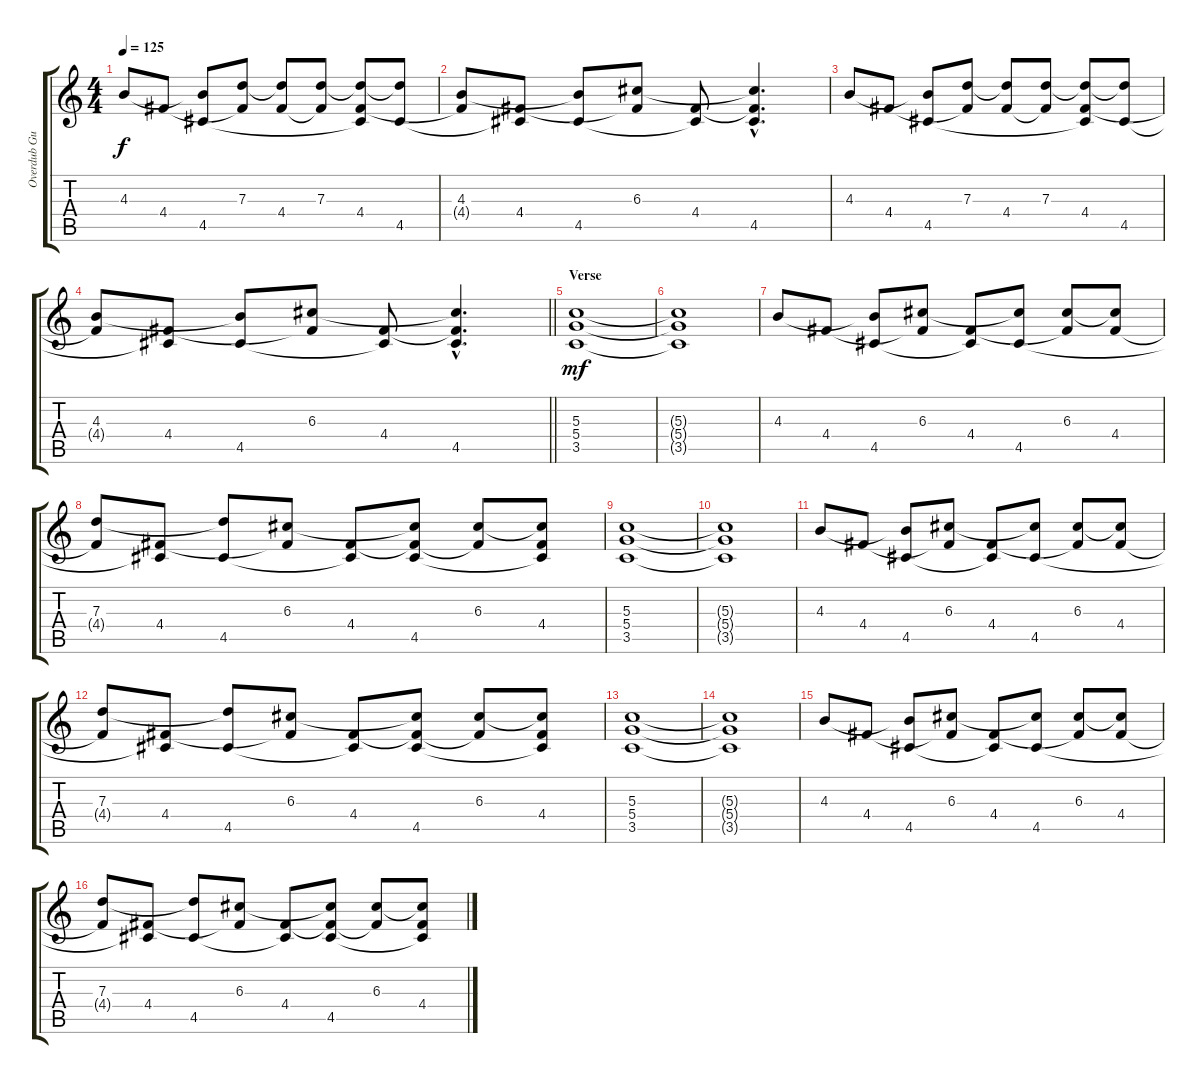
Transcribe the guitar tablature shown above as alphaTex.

\track ("Overdub Guitar" "Overdub Gu") {instrument overdrivenguitar}
\staff {score tabs}
\tuning (E4 B3 G3 D3 A2 D2) {hide}
\ts (4 4)
\tempo 125
\clef g2
\ks c
4.3.8{dy f} 4.4.8 (4.3{t} 4.5).8 (7.3 4.4{t}).8 (7.3{t} 4.4).8 (7.3 4.4{t}).8 (7.3{t} 4.4 4.5{t}).8 (7.3{t} 4.5).8 |
(4.3 4.4{t}).8 (4.4 4.5{t}).8 (4.3{t} 4.5).8 (6.3 4.4{t}).8 (4.4 4.5{t}).8 (6.3{hac t} 4.4{hac t} 4.5{hac}).4{d} |
4.3.8 4.4.8 (4.3{t} 4.5).8 (7.3 4.4{t}).8 (7.3{t} 4.4).8 (7.3 4.4{t}).8 (7.3{t} 4.4 4.5{t}).8 (7.3{t} 4.5).8 |
\barLineRight lightlight
(4.3 4.4{t}).8 (4.4 4.5{t}).8 (4.3{t} 4.5).8 (6.3 4.4{t}).8 (4.4 4.5{t}).8 (6.3{hac t} 4.4{hac t} 4.5{hac}).4{d} |
\section ("" "Verse")
(5.3 5.4 3.5).1{dy mf} |
(5.3{t} 5.4{t} 3.5{t}).1 |
4.3.8 4.4.8 (4.3{t} 4.5).8 (6.3 4.4{t}).8 (4.4 4.5{t}).8 (6.3{t} 4.5).8 (6.3 4.4{t}).8 (6.3{t} 4.4).8 |
(7.3 4.4{t}).8 (4.4 4.5{t}).8 (7.3{t} 4.5).8 (6.3 4.4{t}).8 (4.4 4.5{t}).8 (6.3{t} 4.4{t} 4.5).8 (6.3 4.4{t}).8 (6.3{t} 4.4 4.5{t}).8 |
(5.3 5.4 3.5).1 |
(5.3{t} 5.4{t} 3.5{t}).1 |
4.3.8 4.4.8 (4.3{t} 4.5).8 (6.3 4.4{t}).8 (4.4 4.5{t}).8 (6.3{t} 4.5).8 (6.3 4.4{t}).8 (6.3{t} 4.4).8 |
(7.3 4.4{t}).8 (4.4 4.5{t}).8 (7.3{t} 4.5).8 (6.3 4.4{t}).8 (4.4 4.5{t}).8 (6.3{t} 4.4{t} 4.5).8 (6.3 4.4{t}).8 (6.3{t} 4.4 4.5{t}).8 |
(5.3 5.4 3.5).1 |
(5.3{t} 5.4{t} 3.5{t}).1 |
4.3.8 4.4.8 (4.3{t} 4.5).8 (6.3 4.4{t}).8 (4.4 4.5{t}).8 (6.3{t} 4.5).8 (6.3 4.4{t}).8 (6.3{t} 4.4).8 |
(7.3 4.4{t}).8 (4.4 4.5{t}).8 (7.3{t} 4.5).8 (6.3 4.4{t}).8 (4.4 4.5{t}).8 (6.3{t} 4.4{t} 4.5).8 (6.3 4.4{t}).8 (6.3{t} 4.4 4.5{t}).8
